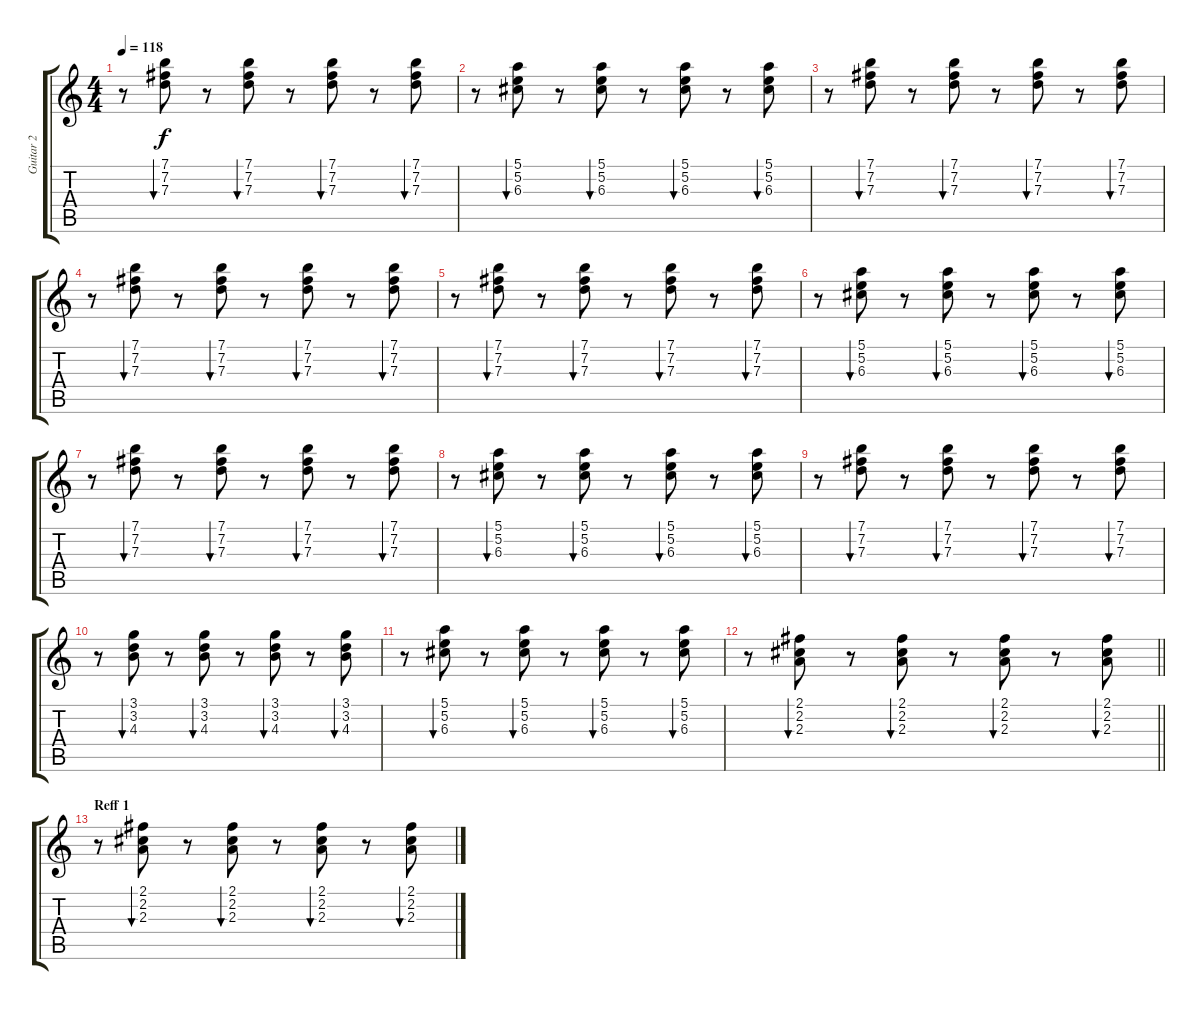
\track ("Guitar 2" "Guitar 2") {instrument acousticguitarsteel}
\staff {score tabs}
\tuning (E4 B3 G3 D3 A2 E2) {hide}
\ts (4 4)
\tempo 118
\clef g2
\ks c
r.8{dy f} (7.1 7.2 7.3).8{bu 30} r.8 (7.1 7.2 7.3).8{bu 30} r.8 (7.1 7.2 7.3).8{bu 30} r.8 (7.1 7.2 7.3).8{bu 30} |
r.8 (5.1 5.2 6.3).8{bu 30} r.8 (5.1 5.2 6.3).8{bu 30} r.8 (5.1 5.2 6.3).8{bu 30} r.8 (5.1 5.2 6.3).8{bu 30} |
r.8 (7.1 7.2 7.3).8{bu 30} r.8 (7.1 7.2 7.3).8{bu 30} r.8 (7.1 7.2 7.3).8{bu 30} r.8 (7.1 7.2 7.3).8{bu 30} |
r.8 (7.1 7.2 7.3).8{bu 30} r.8 (7.1 7.2 7.3).8{bu 30} r.8 (7.1 7.2 7.3).8{bu 30} r.8 (7.1 7.2 7.3).8{bu 30} |
r.8 (7.1 7.2 7.3).8{bu 30} r.8 (7.1 7.2 7.3).8{bu 30} r.8 (7.1 7.2 7.3).8{bu 30} r.8 (7.1 7.2 7.3).8{bu 30} |
r.8 (5.1 5.2 6.3).8{bu 30} r.8 (5.1 5.2 6.3).8{bu 30} r.8 (5.1 5.2 6.3).8{bu 30} r.8 (5.1 5.2 6.3).8{bu 30} |
r.8 (7.1 7.2 7.3).8{bu 30} r.8 (7.1 7.2 7.3).8{bu 30} r.8 (7.1 7.2 7.3).8{bu 30} r.8 (7.1 7.2 7.3).8{bu 30} |
r.8 (5.1 5.2 6.3).8{bu 30} r.8 (5.1 5.2 6.3).8{bu 30} r.8 (5.1 5.2 6.3).8{bu 30} r.8 (5.1 5.2 6.3).8{bu 30} |
r.8 (7.1 7.2 7.3).8{bu 30} r.8 (7.1 7.2 7.3).8{bu 30} r.8 (7.1 7.2 7.3).8{bu 30} r.8 (7.1 7.2 7.3).8{bu 30} |
r.8 (3.1 3.2 4.3).8{bu 30} r.8 (3.1 3.2 4.3).8{bu 30} r.8 (3.1 3.2 4.3).8{bu 30} r.8 (3.1 3.2 4.3).8{bu 30} |
r.8 (5.1 5.2 6.3).8{bu 30} r.8 (5.1 5.2 6.3).8{bu 30} r.8 (5.1 5.2 6.3).8{bu 30} r.8 (5.1 5.2 6.3).8{bu 30} |
\barLineRight lightlight
r.8 (2.1 2.2 2.3).8{bu 30} r.8 (2.1 2.2 2.3).8{bu 30} r.8 (2.1 2.2 2.3).8{bu 30} r.8 (2.1 2.2 2.3).8{bu 30} |
\section ("" "Reff 1")
r.8 (2.1 2.2 2.3).8{bu 30} r.8 (2.1 2.2 2.3).8{bu 30} r.8 (2.1 2.2 2.3).8{bu 30} r.8 (2.1 2.2 2.3).8{bu 30}
